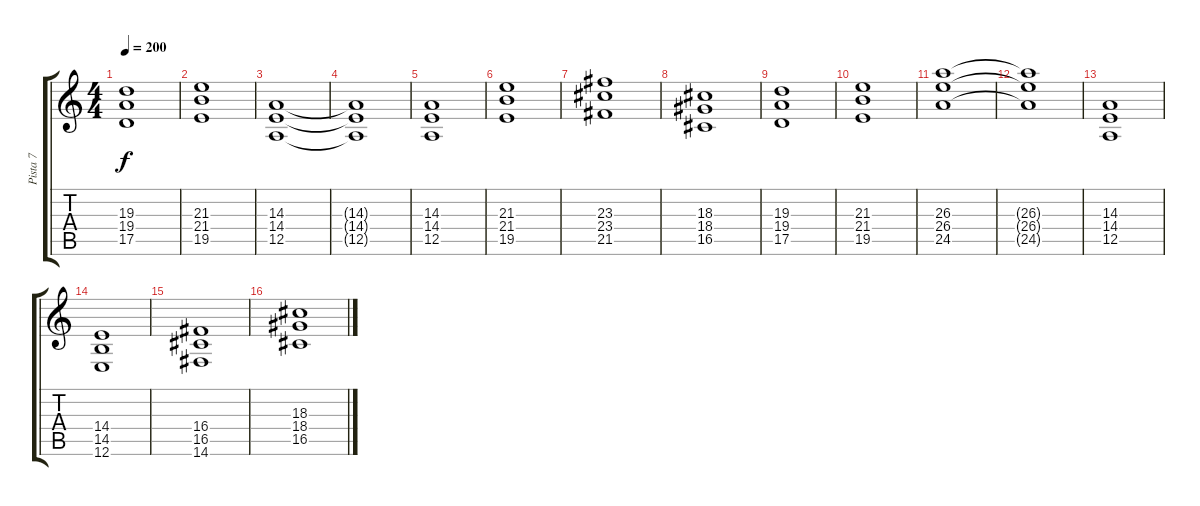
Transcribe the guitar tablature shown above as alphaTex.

\track ("Pista 7" "Pista 7") {instrument synthstrings1}
\staff {score tabs}
\tuning (E4 B3 G3 D3 A2 E2) {hide}
\ts (4 4)
\tempo 200
\clef g2
\ks c
(19.3 19.4 17.5).1{dy f} |
(21.3 21.4 19.5).1 |
(14.3 14.4 12.5).1 |
(14.3{t} 14.4{t} 12.5{t}).1 |
(14.3 14.4 12.5).1 |
(21.3 21.4 19.5).1 |
(23.3 23.4 21.5).1 |
(18.3 18.4 16.5).1 |
(19.3 19.4 17.5).1 |
(21.3 21.4 19.5).1 |
(26.3 26.4 24.5).1 |
(26.3{t} 26.4{t} 24.5{t}).1 |
(14.3 14.4 12.5).1 |
(14.4 14.5 12.6).1 |
(16.4 16.5 14.6).1 |
(18.3 18.4 16.5).1
